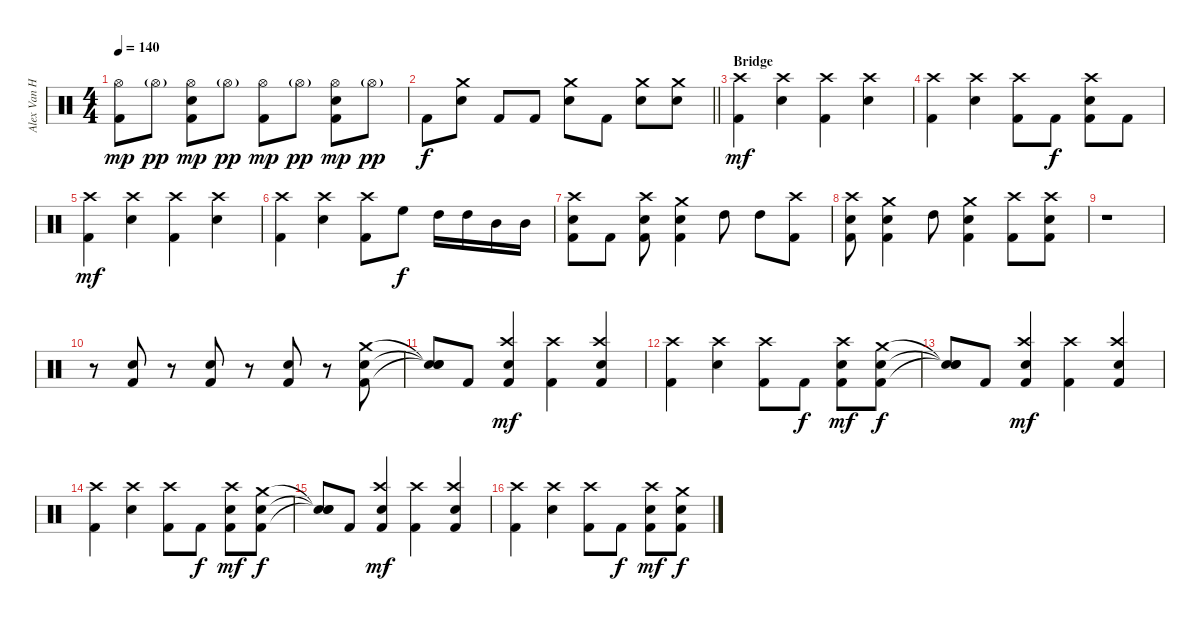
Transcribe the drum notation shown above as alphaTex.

\track ("Alex Van Halen" "Alex Van H") {instrument percussion}
\staff {score}
\articulation defaults
\ts (4 4)
\tempo 140
\clef neutral
\ks c
("Kick (hit) 2" "Hi-Hat (open)").8{dy mp} "Hi-Hat (open)"{g}.8{dy pp} ("Snare (hit) 2" "Kick (hit) 2" "Hi-Hat (open)").8{dy mp} "Hi-Hat (open)"{g}.8{dy pp} ("Kick (hit) 2" "Hi-Hat (open)").8{dy mp} "Hi-Hat (open)"{g}.8{dy pp} ("Snare (hit) 2" "Kick (hit) 2" "Hi-Hat (open)").8{dy mp} "Hi-Hat (open)"{g}.8{dy pp} |
\barLineRight lightlight "Kick (hit) 2".8{dy f}
("Crash medium (hit)" "Snare (hit) 2").8 "Kick (hit) 2".8 "Kick (hit) 2".8 ("Crash medium (hit)" "Snare (hit) 2").8 "Kick (hit) 2".8 ("Crash medium (hit)" "Snare (hit) 2").8 ("Crash medium (hit)" "Snare (hit) 2").8 |
\section ("" "Bridge")
("Crash high (hit)" "Kick (hit) 2").4{dy mf} ("Crash high (hit)" "Snare (hit) 2").4 ("Crash high (hit)" "Kick (hit) 2").4 ("Crash high (hit)" "Snare (hit) 2").4 |
("Crash high (hit)" "Kick (hit) 2").4 ("Crash high (hit)" "Snare (hit) 2").4 ("Crash high (hit)" "Kick (hit) 2").8 "Kick (hit) 2".8{dy f} ("Crash high (hit)" "Snare (hit) 2" "Kick (hit) 2").8 "Kick (hit) 2".8 |
("Crash high (hit)" "Kick (hit) 2").4{dy mf} ("Crash high (hit)" "Snare (hit) 2").4 ("Crash high (hit)" "Kick (hit) 2").4 ("Crash high (hit)" "Snare (hit) 2").4 |
("Crash high (hit)" "Kick (hit) 2").4 ("Crash high (hit)" "Snare (hit) 2").4 ("Crash high (hit)" "Kick (hit) 2").8 "High Floor Tom (hit)".8{dy f} "High Tom (hit)".16 "High Tom (hit)".16 "Mid Tom (hit)".16 "Mid Tom (hit)".16 |
("Crash high (hit)" "Snare (hit) 2" "Kick (hit) 2").8 "Kick (hit) 2".8 ("Crash high (hit)" "Snare (hit) 2" "Kick (hit) 2").8 ("Crash medium (hit)" "Snare (hit) 2" "Kick (hit) 2").4 "High Tom (hit)".8 "High Tom (hit)".8 ("Crash high (hit)" "Kick (hit) 2").8 |
("Crash high (hit)" "Snare (hit) 2" "Kick (hit) 2").8 ("Crash medium (hit)" "Snare (hit) 2" "Kick (hit) 2").4 "High Tom (hit)".8 ("Crash medium (hit)" "Snare (hit) 2" "Kick (hit) 2").4 ("Crash high (hit)" "Kick (hit) 2").8 ("Crash high (hit)" "Snare (hit) 2" "Kick (hit) 2").8 |
r.1 |
r.8 ("Snare (hit) 2" "Kick (hit) 2").8 r.8 ("Snare (hit) 2" "Kick (hit) 2").8 r.8 ("Snare (hit) 2" "Kick (hit) 2").8 r.8 ("Crash medium (hit)" "Snare (hit) 2" "Kick (hit) 2").8 |
("Snare (hit)"{t} "Snare (hit)"{t} "Snare (hit)"{t}).8 "Kick (hit) 2".8 ("Crash high (hit)" "Electric Snare (hit)" "Kick (hit) 2").4{dy mf} ("Crash high (hit)" "Kick (hit) 2").4 ("Crash high (hit)" "Electric Snare (hit)" "Kick (hit) 2").4 |
("Crash high (hit)" "Kick (hit) 2").4 ("Crash high (hit)" "Electric Snare (hit)").4 ("Crash high (hit)" "Kick (hit) 2").8 "Kick (hit) 2".8{dy f} ("Crash high (hit)" "Snare (hit) 2" "Kick (hit) 2").8{dy mf} ("Crash medium (hit)" "Electric Snare (hit)" "Kick (hit) 2").8{dy f} |
("Snare (hit)"{t} "Snare (hit)"{t} "Snare (hit)"{t}).8 "Kick (hit) 2".8 ("Crash high (hit)" "Electric Snare (hit)" "Kick (hit) 2").4{dy mf} ("Crash high (hit)" "Kick (hit) 2").4 ("Crash high (hit)" "Electric Snare (hit)" "Kick (hit) 2").4 |
("Crash high (hit)" "Kick (hit) 2").4 ("Crash high (hit)" "Electric Snare (hit)").4 ("Crash high (hit)" "Kick (hit) 2").8 "Kick (hit) 2".8{dy f} ("Crash high (hit)" "Snare (hit) 2" "Kick (hit) 2").8{dy mf} ("Crash medium (hit)" "Electric Snare (hit)" "Kick (hit) 2").8{dy f} |
("Snare (hit)"{t} "Snare (hit)"{t} "Snare (hit)"{t}).8 "Kick (hit) 2".8 ("Crash high (hit)" "Electric Snare (hit)" "Kick (hit) 2").4{dy mf} ("Crash high (hit)" "Kick (hit) 2").4 ("Crash high (hit)" "Electric Snare (hit)" "Kick (hit) 2").4 |
("Crash high (hit)" "Kick (hit) 2").4 ("Crash high (hit)" "Electric Snare (hit)").4 ("Crash high (hit)" "Kick (hit) 2").8 "Kick (hit) 2".8{dy f} ("Crash high (hit)" "Snare (hit) 2" "Kick (hit) 2").8{dy mf} ("Crash medium (hit)" "Electric Snare (hit)" "Kick (hit) 2").8{dy f}
